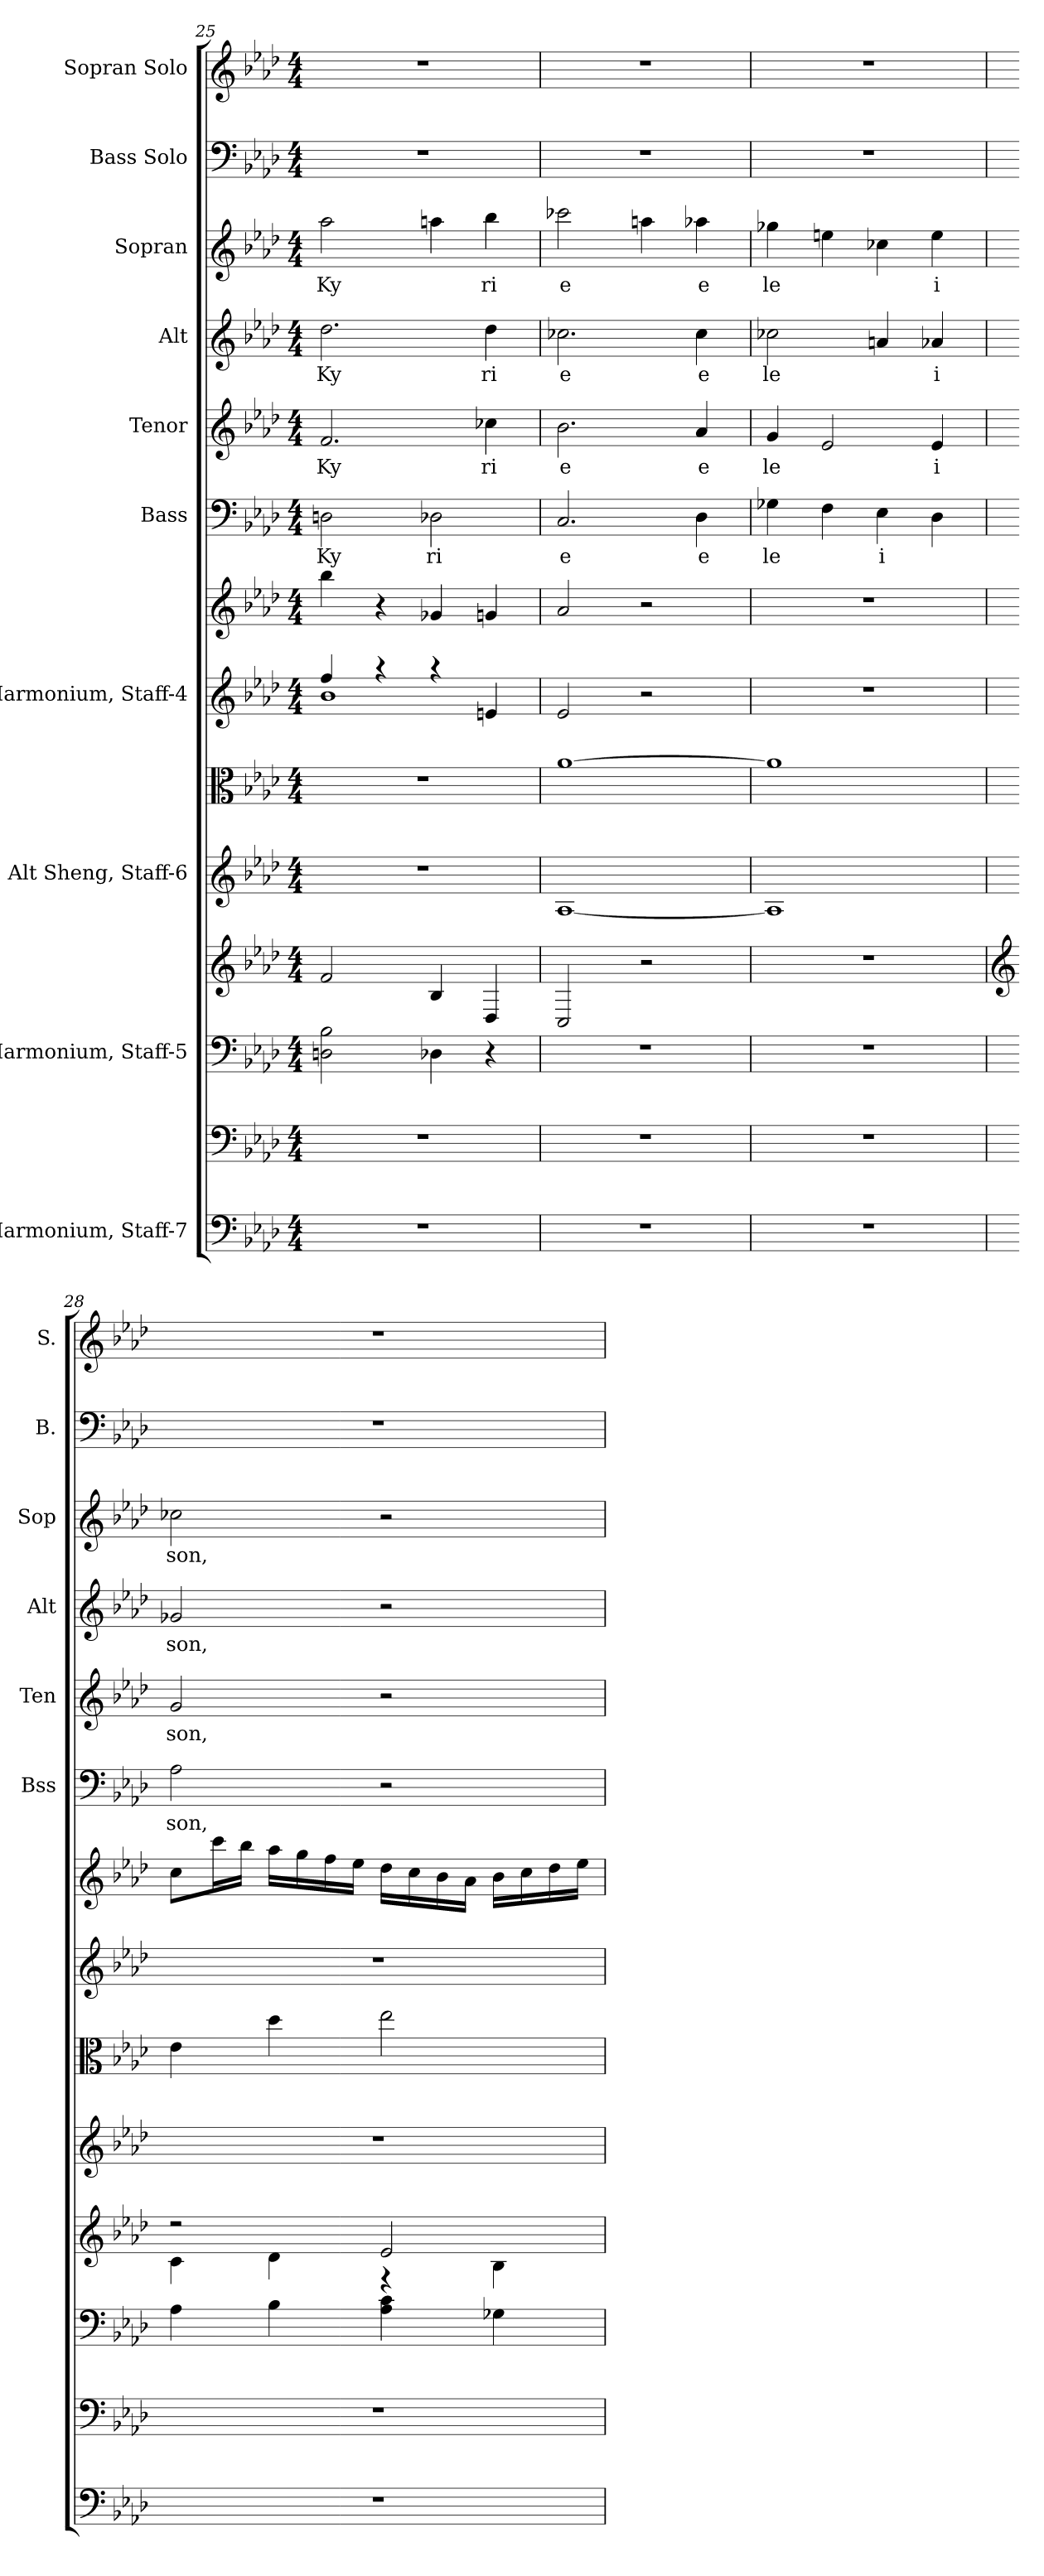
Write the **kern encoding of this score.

**kern	**kern	**kern	**kern	**kern	**kern	**kern	**kern	**kern	**text	**kern	**text	**kern	**text	**kern	**text	**kern	**kern
*part10	*part10	*part9	*part9	*part8	*part8	*part7	*part7	*part6	*part6	*part5	*part5	*part4	*part4	*part3	*part3	*part2	*part1
*staff14	*staff13	*staff12	*staff11	*staff10	*staff9	*staff8	*staff7	*staff6	*staff6	*staff5	*staff5	*staff4	*staff4	*staff3	*staff3	*staff2	*staff1
*I"Harmonium, Staff-7	*	*I"Harmonium, Staff-5	*	*I"Alt Sheng, Staff-6	*	*I"Harmonium, Staff-4	*	*I"Bass	*	*I"Tenor	*	*I"Alt	*	*I"Sopran	*	*I"Bass Solo	*I"Sopran Solo
*	*	*	*	*	*	*	*	*I'Bss	*	*I'Ten	*	*I'Alt	*	*I'Sop	*	*I'B.	*I'S.
*clefF4	*clefF4	*clefF4	*clefG2	*clefG2	*clefC3	*clefG2	*clefG2	*clefF4	*	*clefG2	*	*clefG2	*	*clefG2	*	*clefF4	*clefG2
*	*	*	*	*	*	*	*	*	*	*ITrd4c7	*	*ITrd2c3	*	*ITrd2c3	*	*	*
*k[b-e-a-d-]	*k[b-e-a-d-]	*k[b-e-a-d-]	*k[b-e-a-d-]	*k[b-e-a-d-]	*k[b-e-a-d-]	*k[b-e-a-d-]	*k[b-e-a-d-]	*k[b-e-a-d-]	*	*k[b-e-a-d-g-]	*	*k[b-]	*	*k[b-]	*	*k[b-e-a-d-]	*k[b-e-a-d-]
*M4/4	*M4/4	*M4/4	*M4/4	*M4/4	*M4/4	*M4/4	*M4/4	*M4/4	*	*M4/4	*	*M4/4	*	*M4/4	*	*M4/4	*M4/4
=25	=25	=25	=25	=25	=25	=25	=25	=25	=25	=25	=25	=25	=25	=25	=25	=25	=25
*	*	*	*	*	*	*^	*	*	*	*	*	*	*	*	*	*	*
1r	1r	2Dn\ 2B-\	2f/	1r	1r	4ff/	1b-	4bb-\	2Dn\	Ky	2.B-/	Ky	2.b-\	Ky	2ff\	Ky	1r	1r
.	.	.	.	.	.	4r	.	4r	.	.	.	.	.	.	.	.	.	.
.	.	4D-X\	4B-/	.	.	4r	.	4g-X/	2D-X\	ri	.	.	.	.	4ff#X\	.	.	.
.	.	4r	4D-/	.	.	4en/	.	4gn/	.	.	4f-X\	ri	4b-\	ri	4gg\	ri	.	.
*	*	*	*	*	*	*v	*v	*	*	*	*	*	*	*	*	*	*	*
=26	=26	=26	=26	=26	=26	=26	=26	=26	=26	=26	=26	=26	=26	=26	=26	=26	=26
1r	1r	1r	2C/	[1A-	[1a-	2e-/	2a-/	2.C/	e	2.e-\	e	2.a-X\	e	2aa-X\	e	1r	1r
.	.	.	2r	.	.	2r	2r	.	.	.	.	.	.	4ff#X\	.	.	.
.	.	.	.	.	.	.	.	4D-\	e	4d-/	e	4a-\	e	4ffn\	e	.	.
=27	=27	=27	=27	=27	=27	=27	=27	=27	=27	=27	=27	=27	=27	=27	=27	=27	=27
1r	1r	1r	1r	1A-]	1a-]	1r	1r	4G-X\	le	4c/	le	2a-X\	le	4ee-X\	le	1r	1r
.	.	.	.	.	.	.	.	4F\	.	2A-/	.	.	.	4cc#X\	.	.	.
.	.	.	.	.	.	.	.	4E-\	i	.	.	4f#X/	.	4a-X\	.	.	.
.	.	.	.	.	.	.	.	4D-\	.	4A-/	i	4fn/	i	4cc#\	i	.	.
!!LO:PB:g=z
=28	=28	=28	=28	=28	=28	=28	=28	=28	=28	=28	=28	=28	=28	=28	=28	=28	=28
*	*	*	*clefG2	*	*	*	*	*	*	*	*	*	*	*	*	*	*
*	*	*	*^	*	*	*	*	*	*	*	*	*	*	*	*	*	*
1r	1r	4A-\	2r	4c\	1r	4e-\	1r	8cc\L	2A-\	son,	2c/	son,	2e-X/	son,	2a-X\	son,	1r	1r
.	.	.	.	.	.	.	.	16ccc\L	.	.	.	.	.	.	.	.	.	.
.	.	.	.	.	.	.	.	16bb-\JJ	.	.	.	.	.	.	.	.	.	.
.	.	4B-\	.	4d-\	.	4dd-\	.	16aa-\LL	.	.	.	.	.	.	.	.	.	.
.	.	.	.	.	.	.	.	16gg\	.	.	.	.	.	.	.	.	.	.
.	.	.	.	.	.	.	.	16ff\	.	.	.	.	.	.	.	.	.	.
.	.	.	.	.	.	.	.	16ee-\JJ	.	.	.	.	.	.	.	.	.	.
.	.	4A-\ 4c\	2e-/	4r	.	2ee-\	.	16dd-\LL	2r	.	2r	.	2r	.	2r	.	.	.
.	.	.	.	.	.	.	.	16cc\	.	.	.	.	.	.	.	.	.	.
.	.	.	.	.	.	.	.	16b-\	.	.	.	.	.	.	.	.	.	.
.	.	.	.	.	.	.	.	16a-\JJ	.	.	.	.	.	.	.	.	.	.
.	.	4G-X\	.	4B-\	.	.	.	16b-\LL	.	.	.	.	.	.	.	.	.	.
.	.	.	.	.	.	.	.	16cc\	.	.	.	.	.	.	.	.	.	.
.	.	.	.	.	.	.	.	16dd-\	.	.	.	.	.	.	.	.	.	.
.	.	.	.	.	.	.	.	16ee-\JJ	.	.	.	.	.	.	.	.	.	.
*	*	*	*v	*v	*	*	*	*	*	*	*	*	*	*	*	*	*	*
=	=	=	=	=	=	=	=	=	=	=	=	=	=	=	=	=	=
*-	*-	*-	*-	*-	*-	*-	*-	*-	*-	*-	*-	*-	*-	*-	*-	*-	*-
